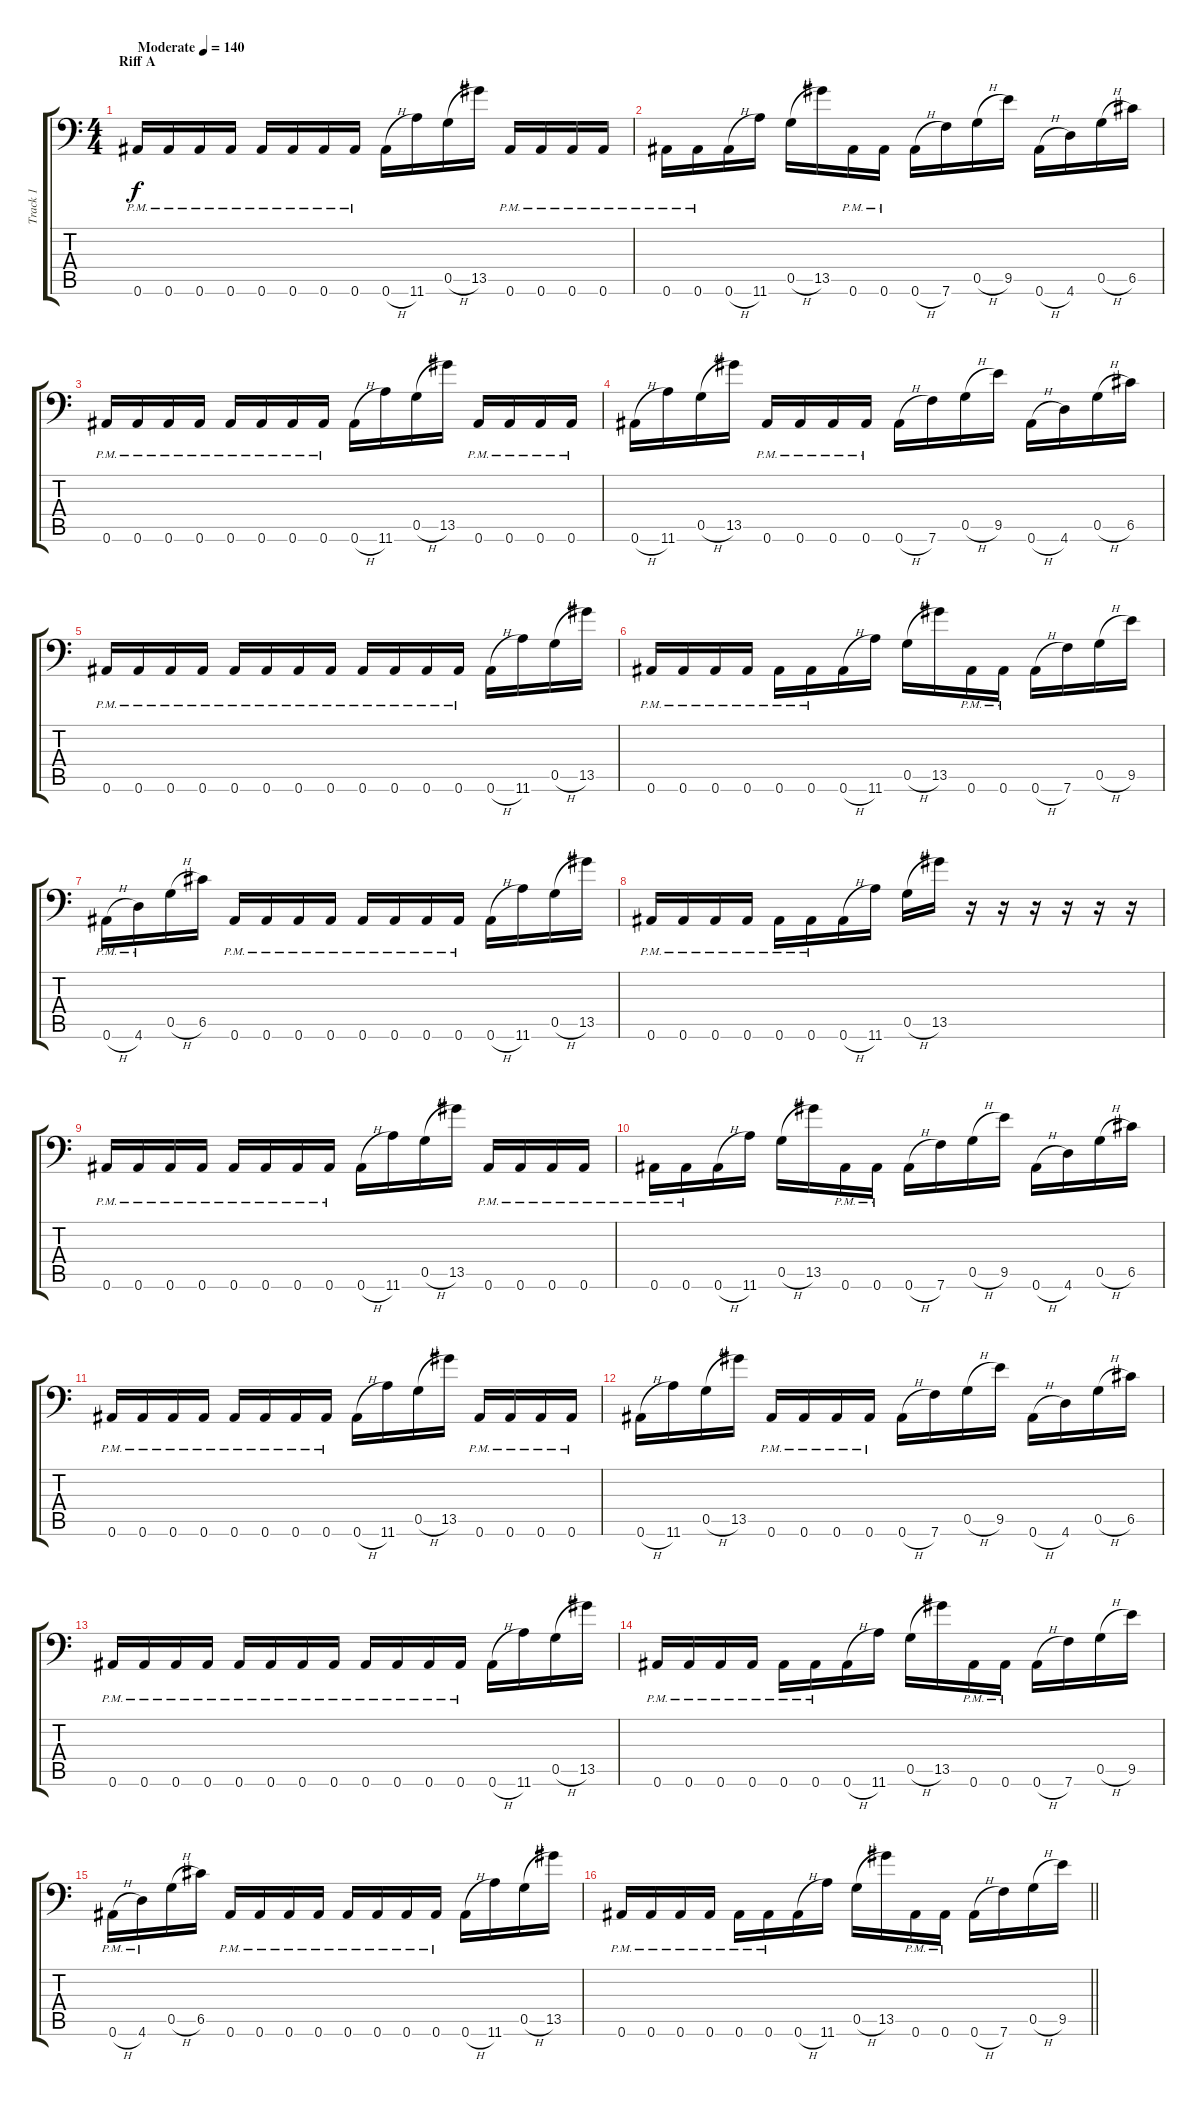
\track ("Track 1" "Track 1") {instrument distortionguitar}
\staff {score tabs}
\tuning (D4 A3 F3 C3 G2 Bb1) {hide}
\ts (4 4)
\section ("" "Riff A")
\tempo (140 "Moderate")
\clef f4
\ks c
0.6{pm}.16{dy f instrument distortionguitar} 0.6{pm}.16 0.6{pm}.16 0.6{pm}.16 0.6{pm}.16 0.6{pm}.16 0.6{pm}.16 0.6{pm}.16 0.6{h}.16 11.6.16 0.5{h}.16 13.5.16 0.6{pm}.16 0.6{pm}.16 0.6{pm}.16 0.6{pm}.16 |
0.6{pm}.16 0.6{pm}.16 0.6{h}.16 11.6.16 0.5{h}.16 13.5.16 0.6{pm}.16 0.6{pm}.16 0.6{h}.16 7.6.16 0.5{h}.16 9.5.16 0.6{h}.16 4.6.16 0.5{h}.16 6.5.16 |
0.6{pm}.16 0.6{pm}.16 0.6{pm}.16 0.6{pm}.16 0.6{pm}.16 0.6{pm}.16 0.6{pm}.16 0.6{pm}.16 0.6{h}.16 11.6.16 0.5{h}.16 13.5.16 0.6{pm}.16 0.6{pm}.16 0.6{pm}.16 0.6{pm}.16 |
0.6{h}.16 11.6.16 0.5{h}.16 13.5.16 0.6{pm}.16 0.6{pm}.16 0.6{pm}.16 0.6{pm}.16 0.6{h}.16 7.6.16 0.5{h}.16 9.5.16 0.6{h}.16 4.6.16 0.5{h}.16 6.5.16 |
0.6{pm}.16 0.6{pm}.16 0.6{pm}.16 0.6{pm}.16 0.6{pm}.16 0.6{pm}.16 0.6{pm}.16 0.6{pm}.16 0.6{pm}.16 0.6{pm}.16 0.6{pm}.16 0.6{pm}.16 0.6{h}.16 11.6.16 0.5{h}.16 13.5.16 |
0.6{pm}.16 0.6{pm}.16 0.6{pm}.16 0.6{pm}.16 0.6{pm}.16 0.6{pm}.16 0.6{h}.16 11.6.16 0.5{h}.16 13.5.16 0.6{pm}.16 0.6{pm}.16 0.6{h}.16 7.6.16 0.5{h}.16 9.5.16 |
0.6{h pm}.16 4.6{pm}.16 0.5{h}.16 6.5.16 0.6{pm}.16 0.6{pm}.16 0.6{pm}.16 0.6{pm}.16 0.6{pm}.16 0.6{pm}.16 0.6{pm}.16 0.6{pm}.16 0.6{h}.16 11.6.16 0.5{h}.16 13.5.16 |
0.6{pm}.16 0.6{pm}.16 0.6{pm}.16 0.6{pm}.16 0.6{pm}.16 0.6{pm}.16 0.6{h}.16 11.6.16 0.5{h}.16 13.5.16 r.16 r.16 r.16 r.16 r.16 r.16 |
0.6{pm}.16 0.6{pm}.16 0.6{pm}.16 0.6{pm}.16 0.6{pm}.16 0.6{pm}.16 0.6{pm}.16 0.6{pm}.16 0.6{h}.16 11.6.16 0.5{h}.16 13.5.16 0.6{pm}.16 0.6{pm}.16 0.6{pm}.16 0.6{pm}.16 |
0.6{pm}.16 0.6{pm}.16 0.6{h}.16 11.6.16 0.5{h}.16 13.5.16 0.6{pm}.16 0.6{pm}.16 0.6{h}.16 7.6.16 0.5{h}.16 9.5.16 0.6{h}.16 4.6.16 0.5{h}.16 6.5.16 |
0.6{pm}.16 0.6{pm}.16 0.6{pm}.16 0.6{pm}.16 0.6{pm}.16 0.6{pm}.16 0.6{pm}.16 0.6{pm}.16 0.6{h}.16 11.6.16 0.5{h}.16 13.5.16 0.6{pm}.16 0.6{pm}.16 0.6{pm}.16 0.6{pm}.16 |
0.6{h}.16 11.6.16 0.5{h}.16 13.5.16 0.6{pm}.16 0.6{pm}.16 0.6{pm}.16 0.6{pm}.16 0.6{h}.16 7.6.16 0.5{h}.16 9.5.16 0.6{h}.16 4.6.16 0.5{h}.16 6.5.16 |
0.6{pm}.16 0.6{pm}.16 0.6{pm}.16 0.6{pm}.16 0.6{pm}.16 0.6{pm}.16 0.6{pm}.16 0.6{pm}.16 0.6{pm}.16 0.6{pm}.16 0.6{pm}.16 0.6{pm}.16 0.6{h}.16 11.6.16 0.5{h}.16 13.5.16 |
0.6{pm}.16 0.6{pm}.16 0.6{pm}.16 0.6{pm}.16 0.6{pm}.16 0.6{pm}.16 0.6{h}.16 11.6.16 0.5{h}.16 13.5.16 0.6{pm}.16 0.6{pm}.16 0.6{h}.16 7.6.16 0.5{h}.16 9.5.16 |
0.6{h pm}.16 4.6{pm}.16 0.5{h}.16 6.5.16 0.6{pm}.16 0.6{pm}.16 0.6{pm}.16 0.6{pm}.16 0.6{pm}.16 0.6{pm}.16 0.6{pm}.16 0.6{pm}.16 0.6{h}.16 11.6.16 0.5{h}.16 13.5.16 |
\barLineRight lightlight
0.6{pm}.16 0.6{pm}.16 0.6{pm}.16 0.6{pm}.16 0.6{pm}.16 0.6{pm}.16 0.6{h}.16 11.6.16 0.5{h}.16 13.5.16 0.6{pm}.16 0.6{pm}.16 0.6{h}.16 7.6.16 0.5{h}.16 9.5.16
